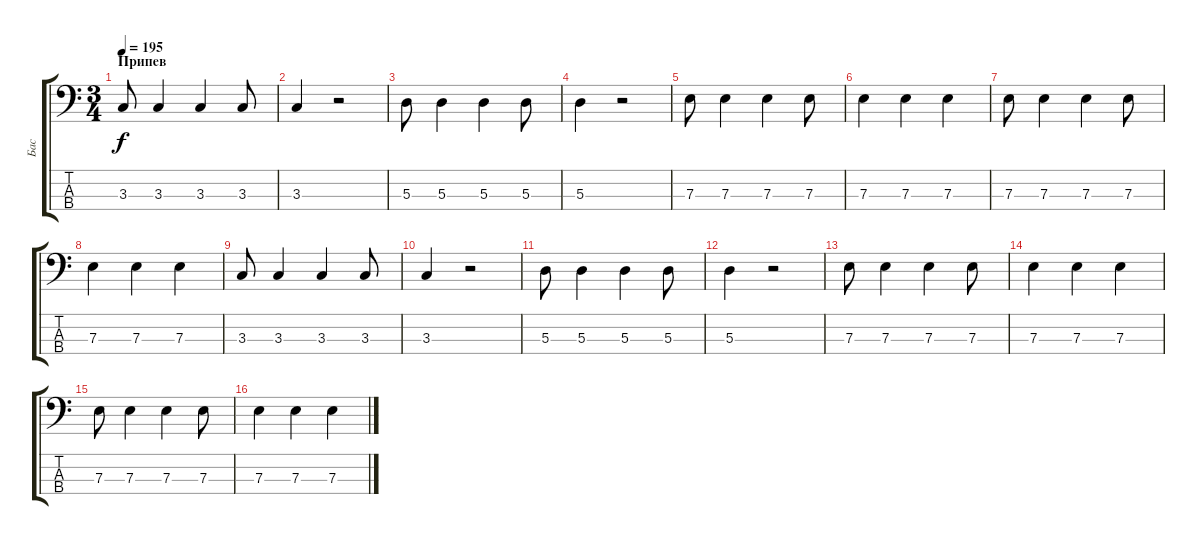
\track ("Бас" "Бас") {instrument electricbassfinger}
\staff {score tabs}
\tuning (G2 D2 A1 E1) {hide}
\ts (3 4)
\section ("" "Припев")
\tempo 195
\clef f4
\ks c
3.3.8{dy f} 3.3.4 3.3.4 3.3.8 |
3.3.4 r.2 |
5.3.8 5.3.4 5.3.4 5.3.8 |
5.3.4 r.2 |
7.3.8 7.3.4 7.3.4 7.3.8 |
7.3.4 7.3.4 7.3.4 |
7.3.8 7.3.4 7.3.4 7.3.8 |
7.3.4 7.3.4 7.3.4 |
3.3.8 3.3.4 3.3.4 3.3.8 |
3.3.4 r.2 |
5.3.8 5.3.4 5.3.4 5.3.8 |
5.3.4 r.2 |
7.3.8 7.3.4 7.3.4 7.3.8 |
7.3.4 7.3.4 7.3.4 |
7.3.8 7.3.4 7.3.4 7.3.8 |
7.3.4 7.3.4 7.3.4
